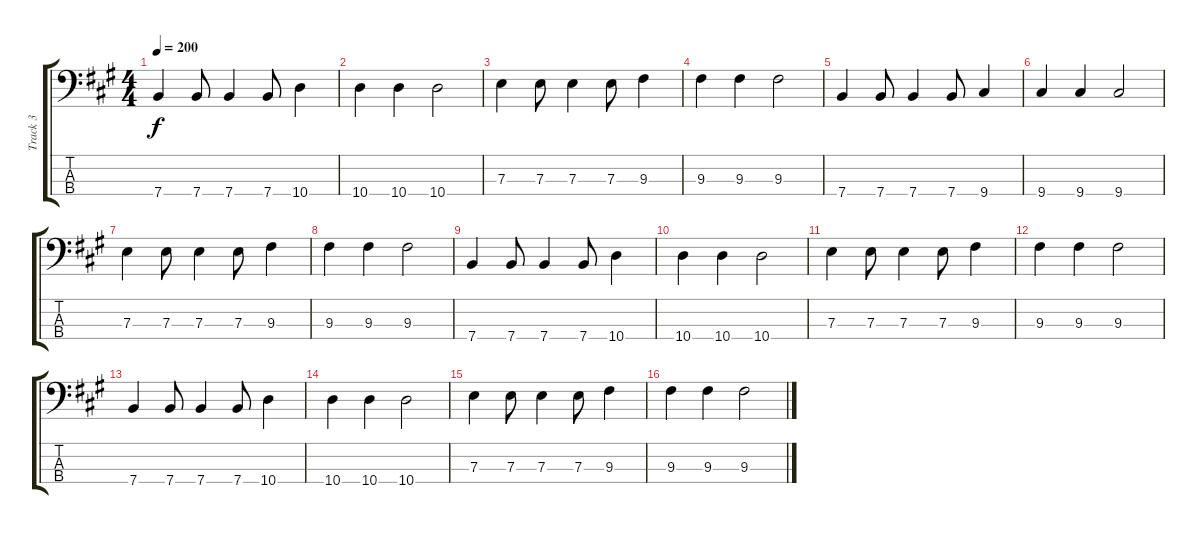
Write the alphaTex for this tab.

\track ("Track 3" "Track 3") {instrument electricbassfinger}
\staff {score tabs}
\tuning (G2 D2 A1 E1) {hide}
\ts (4 4)
\tempo 200
\clef f4
\ks a
7.4.4{dy f} 7.4.8 7.4.4 7.4.8 10.4.4 |
10.4.4 10.4.4 10.4.2 |
7.3.4 7.3.8 7.3.4 7.3.8 9.3.4 |
9.3.4 9.3.4 9.3.2 |
7.4.4 7.4.8 7.4.4 7.4.8 9.4.4 |
9.4.4 9.4.4 9.4.2 |
7.3.4 7.3.8 7.3.4 7.3.8 9.3.4 |
9.3.4 9.3.4 9.3.2 |
7.4.4 7.4.8 7.4.4 7.4.8 10.4.4 |
10.4.4 10.4.4 10.4.2 |
7.3.4 7.3.8 7.3.4 7.3.8 9.3.4 |
9.3.4 9.3.4 9.3.2 |
7.4.4 7.4.8 7.4.4 7.4.8 10.4.4 |
10.4.4 10.4.4 10.4.2 |
7.3.4 7.3.8 7.3.4 7.3.8 9.3.4 |
9.3.4 9.3.4 9.3.2
